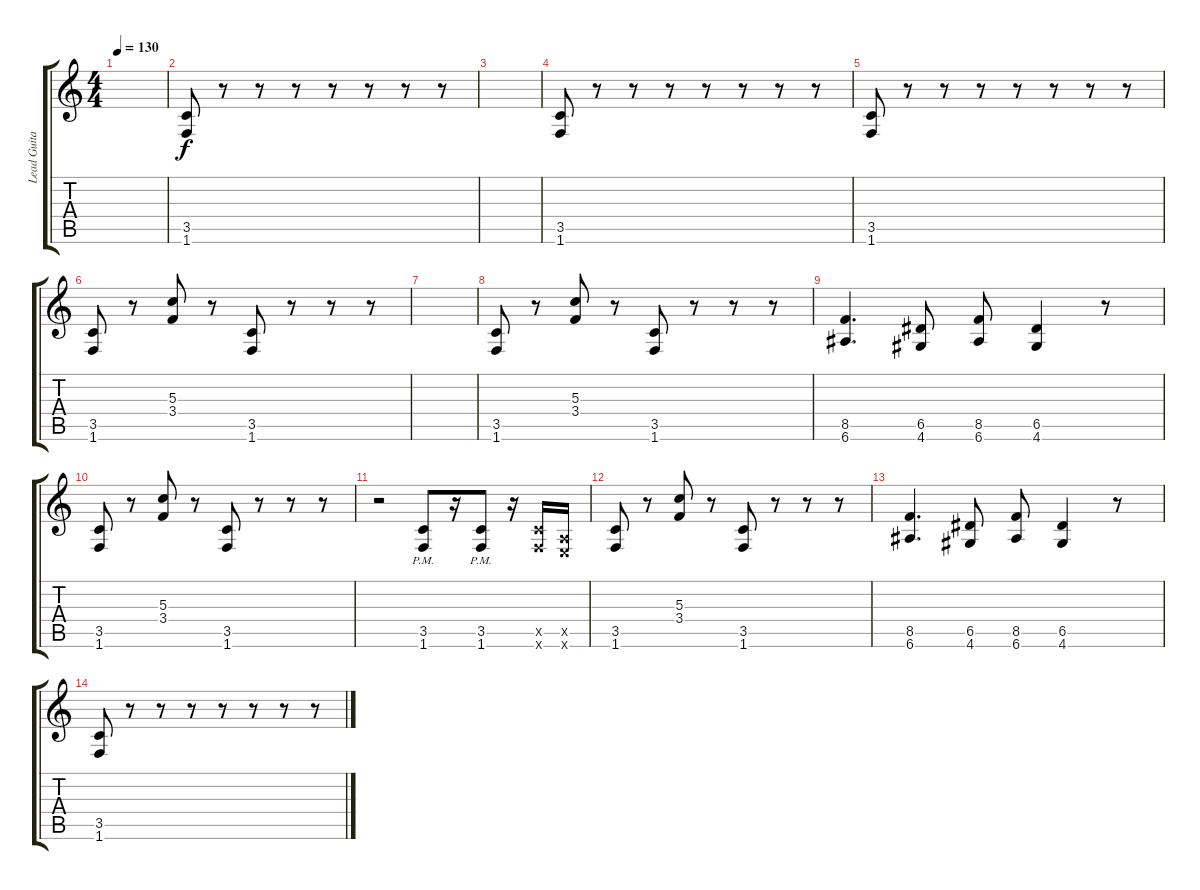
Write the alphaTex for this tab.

\track ("Lead Guitar" "Lead Guita") {instrument distortionguitar}
\staff {score tabs}
\tuning (E4 B3 G3 D3 A2 E2) {hide}
\ts (4 4)
\tempo 130
\clef g2
\ks c
|
(3.5 1.6).8 r.8 r.8 r.8 r.8 r.8 r.8 r.8 |
|
(3.5 1.6).8 r.8 r.8 r.8 r.8 r.8 r.8 r.8 |
(3.5 1.6).8 r.8 r.8 r.8 r.8 r.8 r.8 r.8 |
(3.5 1.6).8 r.8 (5.3 3.4).8 r.8 (3.5 1.6).8 r.8 r.8 r.8 |
|
(3.5 1.6).8 r.8 (5.3 3.4).8 r.8 (3.5 1.6).8 r.8 r.8 r.8 |
(8.5 6.6).4{d} (6.5 4.6).8 (8.5 6.6).8 (6.5 4.6).4 r.8 |
(3.5 1.6).8 r.8 (5.3 3.4).8 r.8 (3.5 1.6).8 r.8 r.8 r.8 |
r.2 (3.5{pm} 1.6{pm}).8 r.16 (3.5{pm} 1.6{pm}).8 r.16 (3.5{x} 1.6{x}).16 (0.5{x} 0.6{x}).16 |
(3.5 1.6).8 r.8 (5.3 3.4).8 r.8 (3.5 1.6).8 r.8 r.8 r.8 |
(8.5 6.6).4{d} (6.5 4.6).8 (8.5 6.6).8 (6.5 4.6).4 r.8 |
(3.5 1.6).8 r.8 r.8 r.8 r.8 r.8 r.8 r.8
